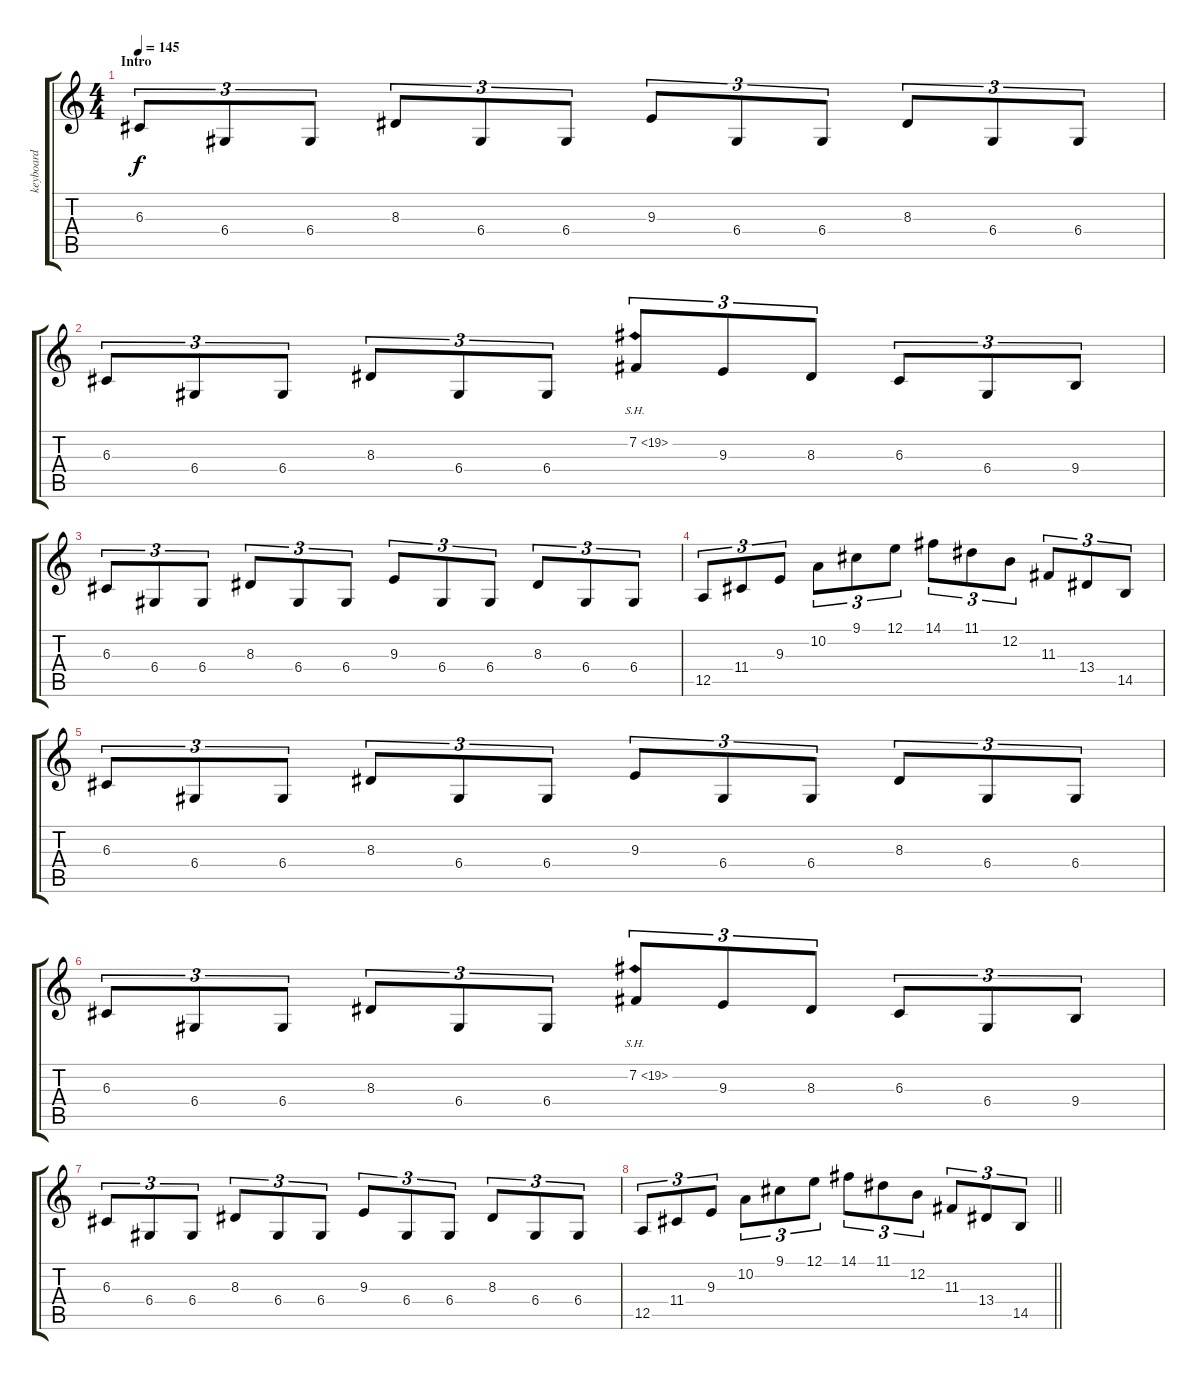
\track ("keyboard" "keyboard") {instrument harpsichord}
\staff {score tabs}
\tuning (E4 B3 G3 D3 A2 E2) {hide}
\ts (4 4)
\section ("" "Intro")
\tempo 145
\clef g2
\ks c
6.3.8{tu (3 2) dy f instrument harpsichord} 6.4.8{tu (3 2)} 6.4.8{tu (3 2)} 8.3.8{tu (3 2)} 6.4.8{tu (3 2)} 6.4.8{tu (3 2)} 9.3.8{tu (3 2)} 6.4.8{tu (3 2)} 6.4.8{tu (3 2)} 8.3.8{tu (3 2)} 6.4.8{tu (3 2)} 6.4.8{tu (3 2)} |
6.3.8{tu (3 2)} 6.4.8{tu (3 2)} 6.4.8{tu (3 2)} 8.3.8{tu (3 2)} 6.4.8{tu (3 2)} 6.4.8{tu (3 2)} 7.2{sh 12}.8{tu (3 2)} 9.3.8{tu (3 2)} 8.3.8{tu (3 2)} 6.3.8{tu (3 2)} 6.4.8{tu (3 2)} 9.4.8{tu (3 2)} |
6.3.8{tu (3 2)} 6.4.8{tu (3 2)} 6.4.8{tu (3 2)} 8.3.8{tu (3 2)} 6.4.8{tu (3 2)} 6.4.8{tu (3 2)} 9.3.8{tu (3 2)} 6.4.8{tu (3 2)} 6.4.8{tu (3 2)} 8.3.8{tu (3 2)} 6.4.8{tu (3 2)} 6.4.8{tu (3 2)} |
12.5.8{tu (3 2)} 11.4.8{tu (3 2)} 9.3.8{tu (3 2)} 10.2.8{tu (3 2)} 9.1.8{tu (3 2)} 12.1.8{tu (3 2)} 14.1.8{tu (3 2)} 11.1.8{tu (3 2)} 12.2.8{tu (3 2)} 11.3.8{tu (3 2)} 13.4.8{tu (3 2)} 14.5.8{tu (3 2)} |
6.3.8{tu (3 2)} 6.4.8{tu (3 2)} 6.4.8{tu (3 2)} 8.3.8{tu (3 2)} 6.4.8{tu (3 2)} 6.4.8{tu (3 2)} 9.3.8{tu (3 2)} 6.4.8{tu (3 2)} 6.4.8{tu (3 2)} 8.3.8{tu (3 2)} 6.4.8{tu (3 2)} 6.4.8{tu (3 2)} |
6.3.8{tu (3 2)} 6.4.8{tu (3 2)} 6.4.8{tu (3 2)} 8.3.8{tu (3 2)} 6.4.8{tu (3 2)} 6.4.8{tu (3 2)} 7.2{sh 12}.8{tu (3 2)} 9.3.8{tu (3 2)} 8.3.8{tu (3 2)} 6.3.8{tu (3 2)} 6.4.8{tu (3 2)} 9.4.8{tu (3 2)} |
6.3.8{tu (3 2)} 6.4.8{tu (3 2)} 6.4.8{tu (3 2)} 8.3.8{tu (3 2)} 6.4.8{tu (3 2)} 6.4.8{tu (3 2)} 9.3.8{tu (3 2)} 6.4.8{tu (3 2)} 6.4.8{tu (3 2)} 8.3.8{tu (3 2)} 6.4.8{tu (3 2)} 6.4.8{tu (3 2)} |
\barLineRight lightlight
12.5.8{tu (3 2)} 11.4.8{tu (3 2)} 9.3.8{tu (3 2)} 10.2.8{tu (3 2)} 9.1.8{tu (3 2)} 12.1.8{tu (3 2)} 14.1.8{tu (3 2)} 11.1.8{tu (3 2)} 12.2.8{tu (3 2)} 11.3.8{tu (3 2)} 13.4.8{tu (3 2)} 14.5.8{tu (3 2)}
